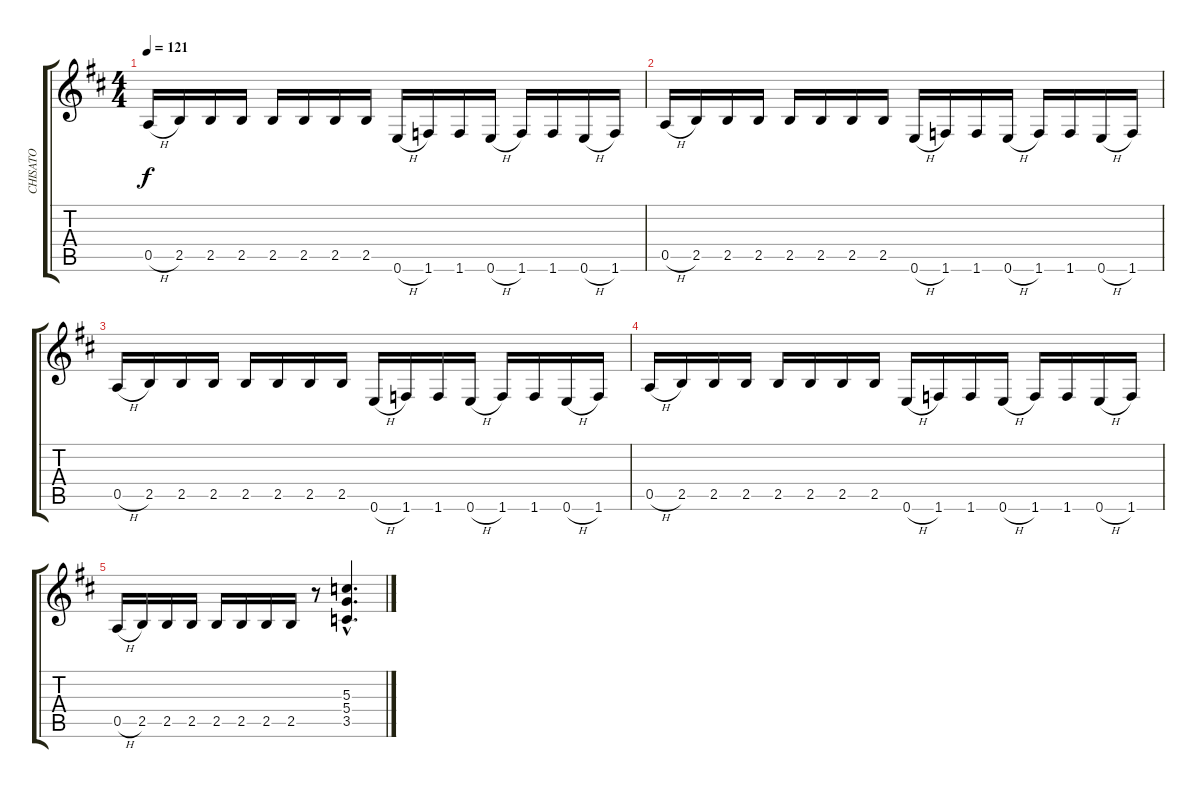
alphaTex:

\track ("CHISATO" "CHISATO") {instrument distortionguitar}
\staff {score tabs}
\tuning (E4 B3 G3 D3 A2 E2) {hide}
\ts (4 4)
\tempo 121
\clef g2
\ks d
0.5{h}.16{dy f} 2.5.16 2.5.16 2.5.16 2.5.16 2.5.16 2.5.16 2.5.16 0.6{h}.16 1.6.16 1.6.16 0.6{h}.16 1.6.16 1.6.16 0.6{h}.16 1.6.16 |
0.5{h}.16 2.5.16 2.5.16 2.5.16 2.5.16 2.5.16 2.5.16 2.5.16 0.6{h}.16 1.6.16 1.6.16 0.6{h}.16 1.6.16 1.6.16 0.6{h}.16 1.6.16 |
0.5{h}.16 2.5.16 2.5.16 2.5.16 2.5.16 2.5.16 2.5.16 2.5.16 0.6{h}.16 1.6.16 1.6.16 0.6{h}.16 1.6.16 1.6.16 0.6{h}.16 1.6.16 |
0.5{h}.16 2.5.16 2.5.16 2.5.16 2.5.16 2.5.16 2.5.16 2.5.16 0.6{h}.16 1.6.16 1.6.16 0.6{h}.16 1.6.16 1.6.16 0.6{h}.16 1.6.16 |
0.5{h}.16 2.5.16 2.5.16 2.5.16 2.5.16 2.5.16 2.5.16 2.5.16 r.8 (5.3{hac} 5.4{hac} 3.5{hac}).4{d}
